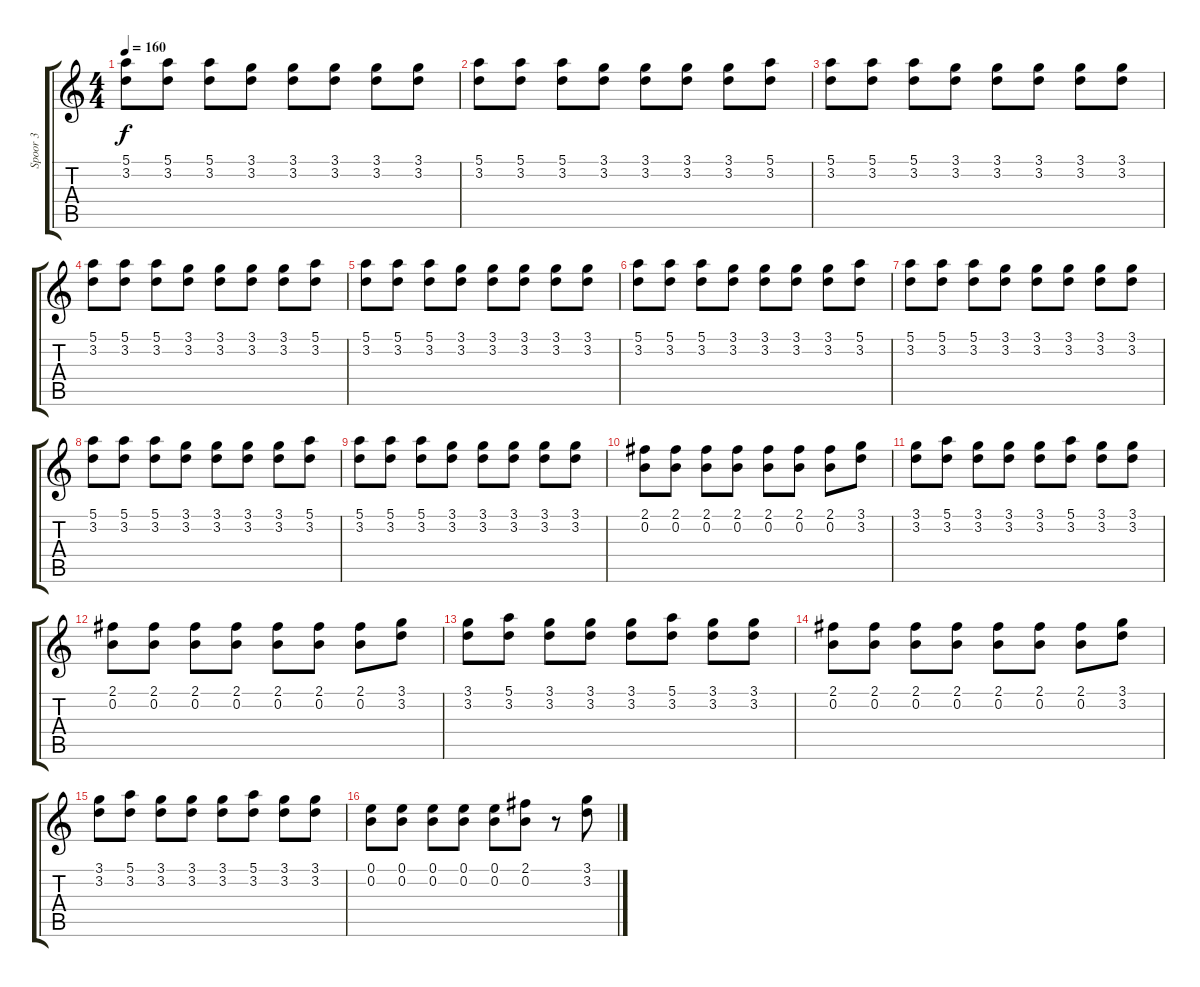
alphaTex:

\track ("Spoor 3" "Spoor 3") {instrument distortionguitar}
\staff {score tabs}
\tuning (E4 B3 G3 D3 A2 E2) {hide}
\ts (4 4)
\tempo 160
\clef g2
\ks c
(5.1 3.2).8{dy f} (5.1 3.2).8 (5.1 3.2).8 (3.1 3.2).8 (3.1 3.2).8 (3.1 3.2).8 (3.1 3.2).8 (3.1 3.2).8 |
(5.1 3.2).8 (5.1 3.2).8 (5.1 3.2).8 (3.1 3.2).8 (3.1 3.2).8 (3.1 3.2).8 (3.1 3.2).8 (5.1 3.2).8 |
(5.1 3.2).8 (5.1 3.2).8 (5.1 3.2).8 (3.1 3.2).8 (3.1 3.2).8 (3.1 3.2).8 (3.1 3.2).8 (3.1 3.2).8 |
(5.1 3.2).8 (5.1 3.2).8 (5.1 3.2).8 (3.1 3.2).8 (3.1 3.2).8 (3.1 3.2).8 (3.1 3.2).8 (5.1 3.2).8 |
(5.1 3.2).8 (5.1 3.2).8 (5.1 3.2).8 (3.1 3.2).8 (3.1 3.2).8 (3.1 3.2).8 (3.1 3.2).8 (3.1 3.2).8 |
(5.1 3.2).8 (5.1 3.2).8 (5.1 3.2).8 (3.1 3.2).8 (3.1 3.2).8 (3.1 3.2).8 (3.1 3.2).8 (5.1 3.2).8 |
(5.1 3.2).8 (5.1 3.2).8 (5.1 3.2).8 (3.1 3.2).8 (3.1 3.2).8 (3.1 3.2).8 (3.1 3.2).8 (3.1 3.2).8 |
(5.1 3.2).8 (5.1 3.2).8 (5.1 3.2).8 (3.1 3.2).8 (3.1 3.2).8 (3.1 3.2).8 (3.1 3.2).8 (5.1 3.2).8 |
(5.1 3.2).8 (5.1 3.2).8 (5.1 3.2).8 (3.1 3.2).8 (3.1 3.2).8 (3.1 3.2).8 (3.1 3.2).8 (3.1 3.2).8 |
(2.1 0.2).8 (2.1 0.2).8 (2.1 0.2).8 (2.1 0.2).8 (2.1 0.2).8 (2.1 0.2).8 (2.1 0.2).8 (3.1 3.2).8 |
(3.1 3.2).8 (5.1 3.2).8 (3.1 3.2).8 (3.1 3.2).8 (3.1 3.2).8 (5.1 3.2).8 (3.1 3.2).8 (3.1 3.2).8 |
(2.1 0.2).8 (2.1 0.2).8 (2.1 0.2).8 (2.1 0.2).8 (2.1 0.2).8 (2.1 0.2).8 (2.1 0.2).8 (3.1 3.2).8 |
(3.1 3.2).8 (5.1 3.2).8 (3.1 3.2).8 (3.1 3.2).8 (3.1 3.2).8 (5.1 3.2).8 (3.1 3.2).8 (3.1 3.2).8 |
(2.1 0.2).8 (2.1 0.2).8 (2.1 0.2).8 (2.1 0.2).8 (2.1 0.2).8 (2.1 0.2).8 (2.1 0.2).8 (3.1 3.2).8 |
(3.1 3.2).8 (5.1 3.2).8 (3.1 3.2).8 (3.1 3.2).8 (3.1 3.2).8 (5.1 3.2).8 (3.1 3.2).8 (3.1 3.2).8 |
(0.1 0.2).8 (0.1 0.2).8 (0.1 0.2).8 (0.1 0.2).8 (0.1 0.2).8 (2.1 0.2).8 r.8 (3.1 3.2).8
